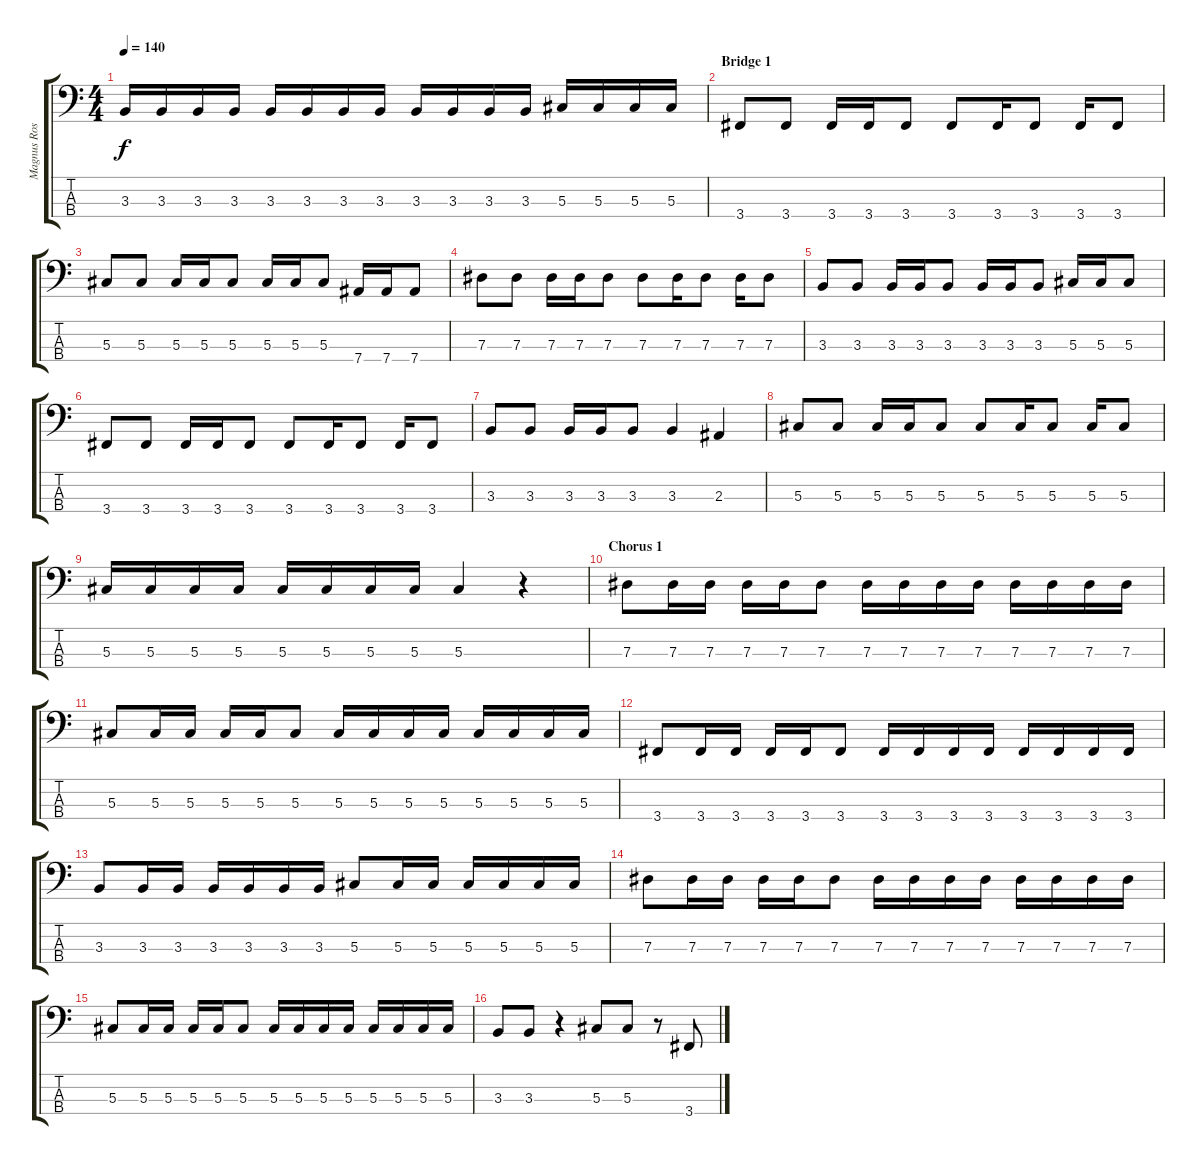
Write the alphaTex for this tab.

\track ("Magnus Rosén :: Bass" "Magnus Ros") {instrument electricbassfinger}
\staff {score tabs}
\tuning (Gb2 Db2 Ab1 Eb1) {hide}
\ts (4 4)
\tempo 140
\clef f4
\ks c
3.3.16{dy f} 3.3.16 3.3.16 3.3.16 3.3.16 3.3.16 3.3.16 3.3.16 3.3.16 3.3.16 3.3.16 3.3.16 5.3.16 5.3.16 5.3.16 5.3.16 |
\section ("" "Bridge 1")
3.4.8 3.4.8 3.4.16 3.4.16 3.4.8 3.4.8 3.4.16 3.4.8 3.4.16 3.4.8 |
5.3.8 5.3.8 5.3.16 5.3.16 5.3.8 5.3.16 5.3.16 5.3.8 7.4.16 7.4.16 7.4.8 |
7.3.8 7.3.8 7.3.16 7.3.16 7.3.8 7.3.8 7.3.16 7.3.8 7.3.16 7.3.8 |
3.3.8 3.3.8 3.3.16 3.3.16 3.3.8 3.3.16 3.3.16 3.3.8 5.3.16 5.3.16 5.3.8 |
3.4.8 3.4.8 3.4.16 3.4.16 3.4.8 3.4.8 3.4.16 3.4.8 3.4.16 3.4.8 |
3.3.8 3.3.8 3.3.16 3.3.16 3.3.8 3.3.4 2.3.4 |
5.3.8 5.3.8 5.3.16 5.3.16 5.3.8 5.3.8 5.3.16 5.3.8 5.3.16 5.3.8 |
5.3.16 5.3.16 5.3.16 5.3.16 5.3.16 5.3.16 5.3.16 5.3.16 5.3.4 r.4 |
\section ("" "Chorus 1")
7.3.8 7.3.16 7.3.16 7.3.16 7.3.16 7.3.8 7.3.16 7.3.16 7.3.16 7.3.16 7.3.16 7.3.16 7.3.16 7.3.16 |
5.3.8 5.3.16 5.3.16 5.3.16 5.3.16 5.3.8 5.3.16 5.3.16 5.3.16 5.3.16 5.3.16 5.3.16 5.3.16 5.3.16 |
3.4.8 3.4.16 3.4.16 3.4.16 3.4.16 3.4.8 3.4.16 3.4.16 3.4.16 3.4.16 3.4.16 3.4.16 3.4.16 3.4.16 |
3.3.8 3.3.16 3.3.16 3.3.16 3.3.16 3.3.16 3.3.16 5.3.8 5.3.16 5.3.16 5.3.16 5.3.16 5.3.16 5.3.16 |
7.3.8 7.3.16 7.3.16 7.3.16 7.3.16 7.3.8 7.3.16 7.3.16 7.3.16 7.3.16 7.3.16 7.3.16 7.3.16 7.3.16 |
5.3.8 5.3.16 5.3.16 5.3.16 5.3.16 5.3.8 5.3.16 5.3.16 5.3.16 5.3.16 5.3.16 5.3.16 5.3.16 5.3.16 |
3.3.8 3.3.8 r.4 5.3.8 5.3.8 r.8 3.4.8
